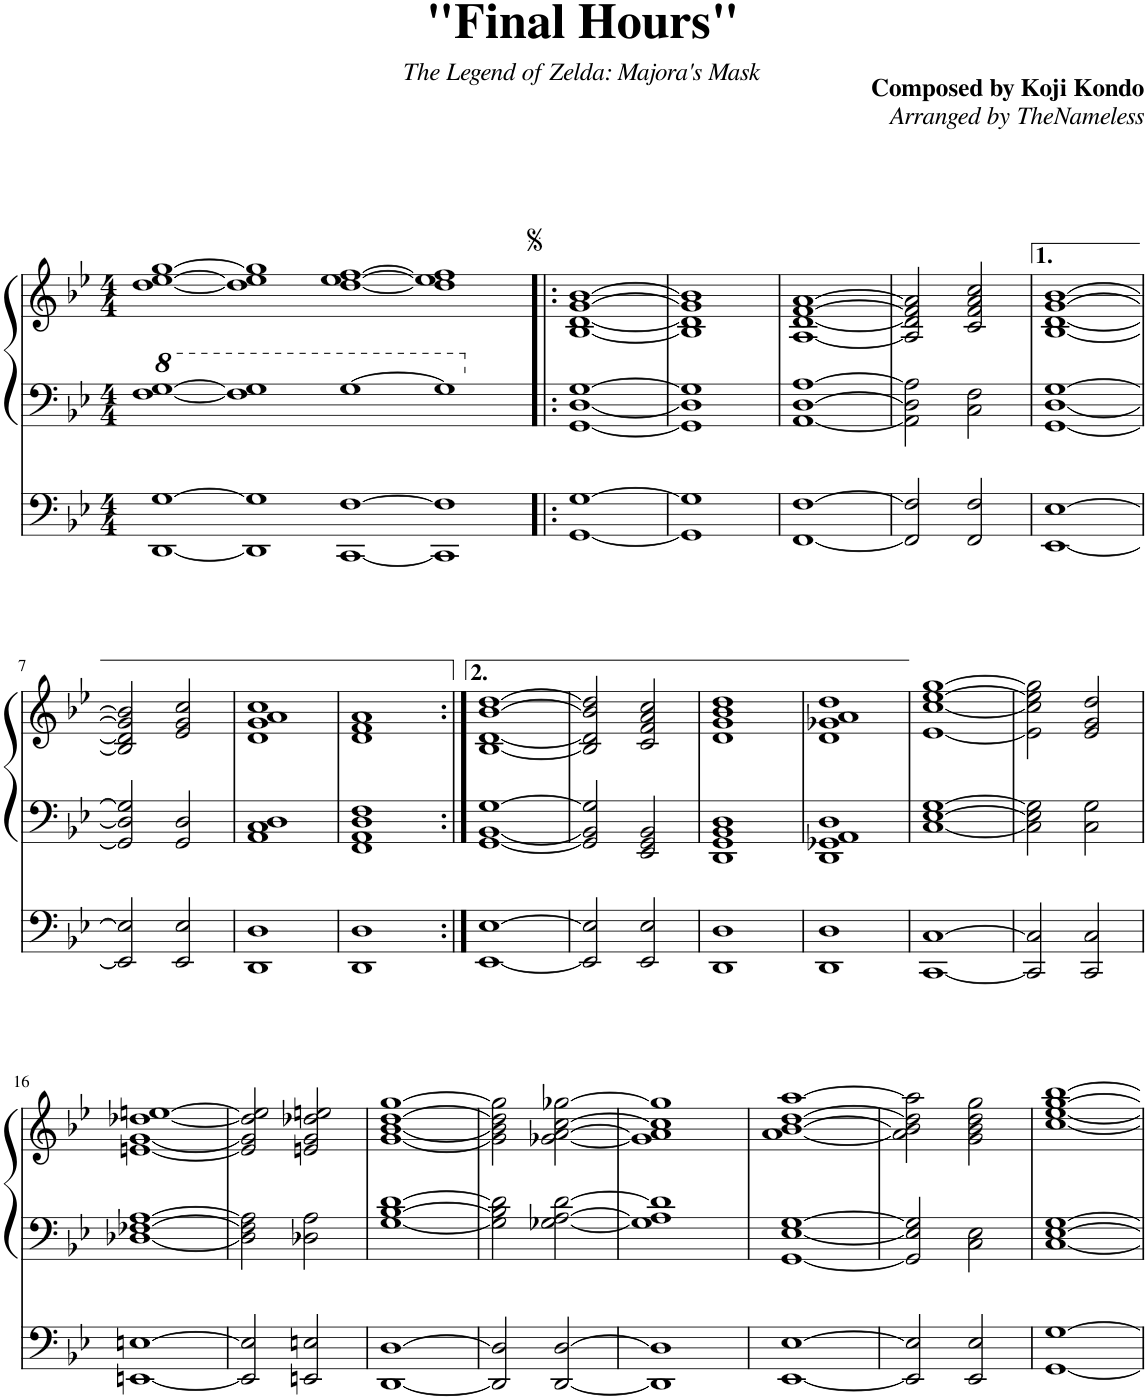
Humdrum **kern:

**kern	**kern	**kern
*part1	*part1	*part1
*staff3	*staff2	*staff1
*I"Orgel	*	*
*I'Org.	*	*
*clefF4	*clefF4	*clefG2
*k[b-e-]	*k[b-e-]	*k[b-e-]
*M4/4	*M4/4	*M4/4
*	*8va	*
=1	=1	=1
[1DD [1G	[1f [1g	[1dd [1ee- [1gg
1DD] 1G]	1f] 1g]	1dd] 1ee-] 1gg]
[1CC [1F	[1g	[1dd [1ee- [1ff
1CC] 1F]	1g]	1dd] 1ee-] 1ff]
=2!|:	=2!|:	=2!|:
*	*X8va	*
[1GG [1G	[1GG [1D [1G	[1B- [1d [1g [1b-
=3	=3	=3
1GG] 1G]	1GG] 1D] 1G]	1B-] 1d] 1g] 1b-]
=4	=4	=4
[1FF [1F	[1AA [1D [1A	[1A [1d [1f [1a
=5	=5	=5
2FF/] 2F/]	2AA\] 2D\] 2A\]	2A/] 2d/] 2f/] 2a/]
2FF/ 2F/	2C\ 2F\	2c/ 2f/ 2a/ 2cc/
=6	=6	=6
[1EE- [1E-	[1GG [1D [1G	[1B- [1d [1g [1b-
!!LO:LB:g=z
=7	=7	=7
2EE-/] 2E-/]	2GG/] 2D/] 2G/]	2B-/] 2d/] 2g/] 2b-/]
2EE-/ 2E-/	2GG/ 2D/	2e-/ 2g/ 2cc/
=8	=8	=8
1DD 1D	1AA 1C 1D	1d 1g 1a 1cc
=9	=9	=9
1DD 1D	1FF 1AA 1D 1F	1d 1f 1a
=10:|!	=10:|!	=10:|!
[1EE- [1E-	[1GG [1BB- [1G	[1B- [1d [1b- [1dd
=11	=11	=11
2EE-/] 2E-/]	2GG/] 2BB-/] 2G/]	2B-/] 2d/] 2b-/] 2dd/]
2EE-/ 2E-/	2EE-/ 2GG/ 2BB-/	2c/ 2f/ 2a/ 2cc/
=12	=12	=12
1DD 1D	1DD 1GG 1BB- 1D	1d 1g 1b- 1dd
=13	=13	=13
1DD 1D	1DD 1GG-X 1AA 1D	1d 1g-X 1a 1dd
=14	=14	=14
[1CC [1C	[1C [1E- [1G	[1e- [1cc [1ee- [1gg
=15	=15	=15
2CC/] 2C/]	2C\] 2E-\] 2G\]	2e-\] 2cc\] 2ee-\] 2gg\]
2CC/ 2C/	2C\ 2G\	2e-/ 2g/ 2dd/
!!LO:LB:g=z
=16	=16	=16
[1EEn [1En	[1D-X [1F-X [1A	[1en [1g [1dd-X [1een
=17	=17	=17
2EE/] 2E/]	2D-\] 2F-\] 2A\]	2e/] 2g/] 2dd-/] 2ee/]
2EEn/ 2En/	2D-X\ 2A\	2en/ 2g/ 2dd-X/ 2een/
=18	=18	=18
[1DD [1D	[1G [1B- [1d	[1g [1b- [1dd [1gg
=19	=19	=19
2DD/] 2D/]	2G\] 2B-\] 2d\]	2g\] 2b-\] 2dd\] 2gg\]
[2DD/ [2D/	[2G-X\ [2A\ [2d\	[2g-X\ [2a\ [2cc\ [2gg-X\
=20	=20	=20
1DD] 1D]	1G-] 1A] 1d]	1g-] 1a] 1cc] 1gg-]
=21	=21	=21
[1EE- [1E-	[1GG [1E- [1G	[1a [1b- [1dd [1aa
=22	=22	=22
2EE-/] 2E-/]	2GG/] 2E-/] 2G/]	2a\] 2b-\] 2dd\] 2aa\]
2EE-/ 2E-/	2C\ 2E-\	2g\ 2b-\ 2dd\ 2gg\
=23	=23	=23
[1GG [1G	[1C [1E- [1G	[1cc [1ee- [1gg [1bb-
=	=	=
*-	*-	*-
